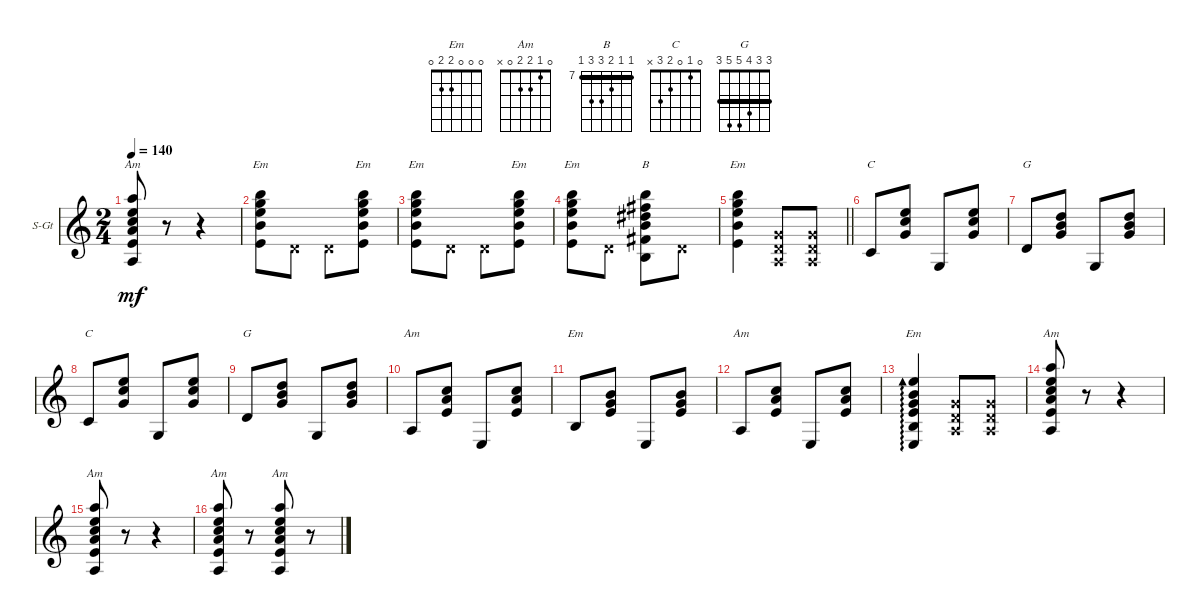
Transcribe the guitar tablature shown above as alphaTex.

\defaultSystemsLayout 4
\bracketExtendMode groupsimilarinstruments
\firstSystemTrackNameOrientation horizontal
\otherSystemsTrackNameOrientation horizontal
\track ("Guitar 2" "S-Gt") {instrument acousticguitarsteel}
\staff {score}
\tuning (E4 B3 G3 D3 A2 E2)
\chord ("Em" 7 8 9 9 7 x) {firstfret 7 barre 7}
\chord ("Am" 5 5 5 7 7 5) {firstfret 5 barre (5 5 5)}
\chord ("Em" 7 8 9 9 7 6) {firstfret 7 barre 7}
\chord ("B" 7 7 8 9 9 7) {firstfret 7 barre (7 7)}
\chord ("C" 0 1 0 2 3 x)
\chord ("G" 3 3 4 5 5 3) {barre (3 3)}
\chord ("Am" 0 1 2 2 0 x)
\chord ("Em" 0 0 0 2 2 0)
\ts (2 4)
\tempo 140
\clef g2
\ks c
(5.6 7.5 7.4 5.3 5.2 5.1).8{ch "Am" dy mf} r.8 r.4 |
(7.5 9.4 9.3 8.2 7.1).8{ch "Em"} 0.4{x}.8 0.4{x}.8 (7.5 9.4 9.3 8.2 7.1).8{ch "Em"} |
(7.5 9.4 9.3 8.2 7.1).8{ch "Em"} 0.4{x}.8 0.4{x}.8 (7.5 9.4 9.3 8.2 7.1).8{ch "Em"} |
(7.5 9.4 9.3 8.2 7.1).8{ch "Em"} 0.4{x}.8 (7.6 9.5 9.4 8.3 7.2 7.1).8{ch "B"} 0.4{x}.8 |
\barLineRight lightlight
(7.5 9.4 9.3 8.2 7.1).4{ch "Em"} (0.4{x} 0.3{x} 0.5{x}).8 (0.4{x} 0.3{x} 0.5{x}).8 |
3.5.8{ch "C"} (5.4 5.3 5.2).8 3.6.8 (5.4 5.3 5.2).8 |
5.5.8{ch "G"} (5.4 4.3 3.2).8 3.6.8 (5.4 4.3 3.2).8 |
3.5.8{ch "C"} (5.4 5.3 5.2).8 3.6.8 (5.4 5.3 5.2).8 |
5.5.8{ch "G"} (5.4 4.3 3.2).8 3.6.8 (5.4 4.3 3.2).8 |
0.5.8{ch "Am"} (2.4 2.3 1.2).8 0.6.8 (2.4 2.3 1.2).8 |
2.5.8{ch "Em"} (2.4 0.3 0.2).8 0.6.8 (2.4 0.3 0.2).8 |
0.5.8{ch "Am"} (2.4 2.3 1.2).8 0.6.8 (2.4 2.3 1.2).8 |
(0.6 2.5 2.4 0.3 0.2 0.1).4{ad 0 ch "Em"} (0.5{x} 0.4{x} 0.3{x}).8 (0.3{x} 0.4{x} 0.5{x}).8 |
(5.6 7.5 7.4 5.3 5.2 5.1).8{ch "Am"} r.8 r.4 |
(5.6 7.5 7.4 5.3 5.2 5.1).8{ch "Am"} r.8 r.4 |
(5.6 7.5 7.4 5.3 5.2 5.1).8{ch "Am"} r.8 (5.6 7.5 7.4 5.3 5.2 5.1).8{ch "Am"} r.8
